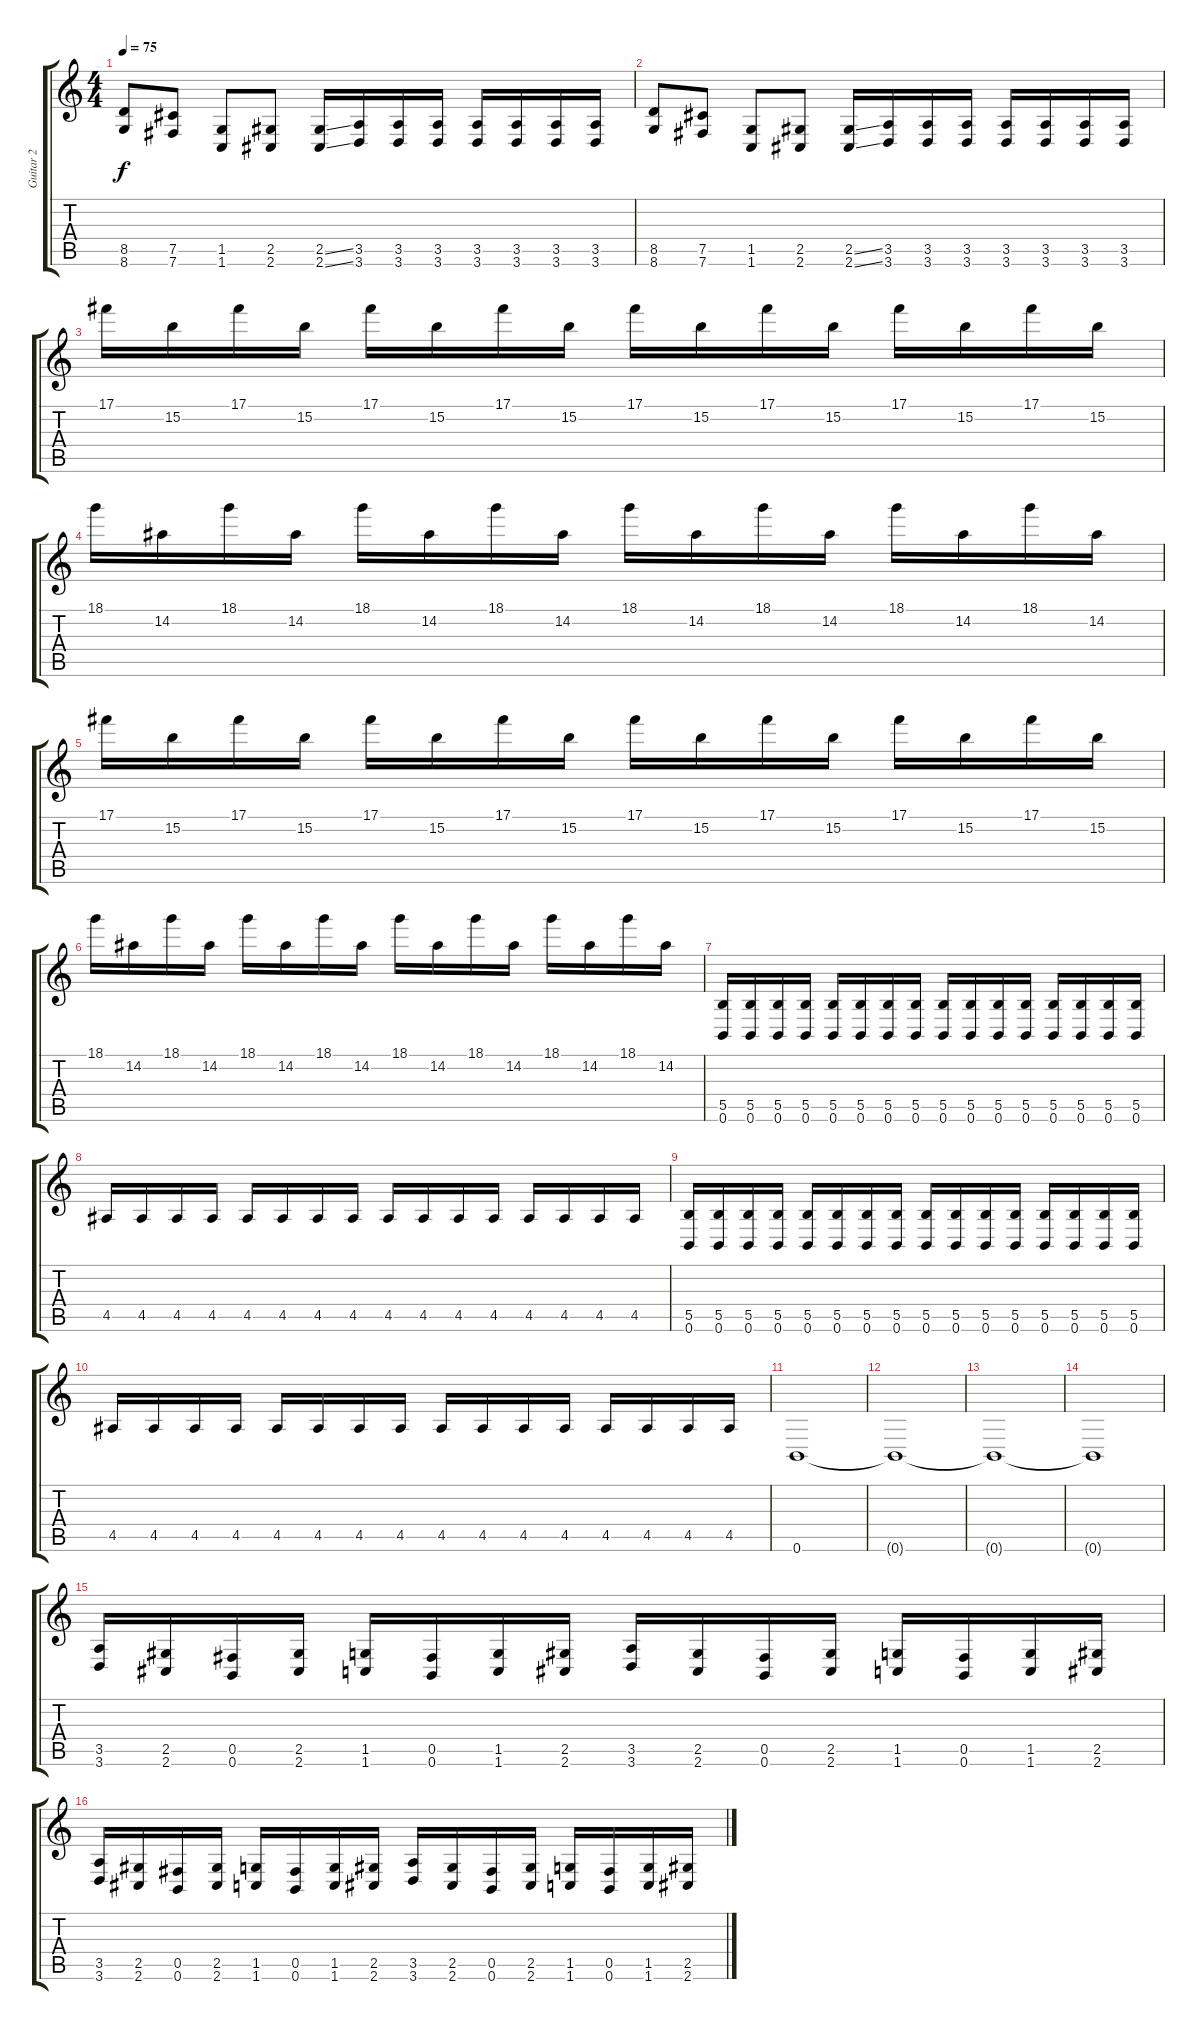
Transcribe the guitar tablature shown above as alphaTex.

\track ("Guitar 2" "Guitar 2") {instrument overdrivenguitar}
\staff {score tabs}
\tuning (Db4 Ab3 E3 B2 Gb2 B1) {hide}
\ts (4 4)
\tempo 75
\clef g2
\ks c
(8.5 8.6).8{dy f} (7.5 7.6).8 (1.5 1.6).8 (2.5 2.6).8 (2.5{ss} 2.6{ss}).16 (3.5 3.6).16 (3.5 3.6).16 (3.5 3.6).16 (3.5 3.6).16 (3.5 3.6).16 (3.5 3.6).16 (3.5 3.6).16 |
(8.5 8.6).8 (7.5 7.6).8 (1.5 1.6).8 (2.5 2.6).8 (2.5{ss} 2.6{ss}).16 (3.5 3.6).16 (3.5 3.6).16 (3.5 3.6).16 (3.5 3.6).16 (3.5 3.6).16 (3.5 3.6).16 (3.5 3.6).16 |
17.1.16{volume 4 balance 0 instrument overdrivenguitar} 15.2.16 17.1.16 15.2.16 17.1.16 15.2.16 17.1.16 15.2.16 17.1.16 15.2.16 17.1.16 15.2.16 17.1.16 15.2.16 17.1.16 15.2.16 |
18.1.16 14.2.16 18.1.16 14.2.16 18.1.16 14.2.16 18.1.16 14.2.16 18.1.16 14.2.16 18.1.16 14.2.16 18.1.16 14.2.16 18.1.16 14.2.16 |
17.1.16 15.2.16 17.1.16 15.2.16 17.1.16 15.2.16 17.1.16 15.2.16 17.1.16 15.2.16 17.1.16 15.2.16 17.1.16 15.2.16 17.1.16 15.2.16 |
18.1.16 14.2.16 18.1.16 14.2.16 18.1.16 14.2.16 18.1.16 14.2.16 18.1.16 14.2.16 18.1.16 14.2.16 18.1.16 14.2.16 18.1.16 14.2.16 |
(5.5 0.6).16{volume 9 balance 0 instrument distortionguitar} (5.5 0.6).16 (5.5 0.6).16 (5.5 0.6).16 (5.5 0.6).16 (5.5 0.6).16 (5.5 0.6).16 (5.5 0.6).16 (5.5 0.6).16 (5.5 0.6).16 (5.5 0.6).16 (5.5 0.6).16 (5.5 0.6).16 (5.5 0.6).16 (5.5 0.6).16 (5.5 0.6).16 |
4.5.16 4.5.16 4.5.16 4.5.16 4.5.16 4.5.16 4.5.16 4.5.16 4.5.16 4.5.16 4.5.16 4.5.16 4.5.16 4.5.16 4.5.16 4.5.16 |
(5.5 0.6).16 (5.5 0.6).16 (5.5 0.6).16 (5.5 0.6).16 (5.5 0.6).16 (5.5 0.6).16 (5.5 0.6).16 (5.5 0.6).16 (5.5 0.6).16 (5.5 0.6).16 (5.5 0.6).16 (5.5 0.6).16 (5.5 0.6).16 (5.5 0.6).16 (5.5 0.6).16 (5.5 0.6).16 |
4.5.16 4.5.16 4.5.16 4.5.16 4.5.16 4.5.16 4.5.16 4.5.16 4.5.16 4.5.16 4.5.16 4.5.16 4.5.16 4.5.16 4.5.16 4.5.16 |
0.6.1 |
0.6{t}.1 |
0.6{t}.1 |
0.6{t}.1 |
(3.5 3.6).16 (2.5 2.6).16 (0.5 0.6).16 (2.5 2.6).16 (1.5 1.6).16 (0.5 0.6).16 (1.5 1.6).16 (2.5 2.6).16 (3.5 3.6).16 (2.5 2.6).16 (0.5 0.6).16 (2.5 2.6).16 (1.5 1.6).16 (0.5 0.6).16 (1.5 1.6).16 (2.5 2.6).16 |
(3.5 3.6).16 (2.5 2.6).16 (0.5 0.6).16 (2.5 2.6).16 (1.5 1.6).16 (0.5 0.6).16 (1.5 1.6).16 (2.5 2.6).16 (3.5 3.6).16 (2.5 2.6).16 (0.5 0.6).16 (2.5 2.6).16 (1.5 1.6).16 (0.5 0.6).16 (1.5 1.6).16 (2.5 2.6).16
